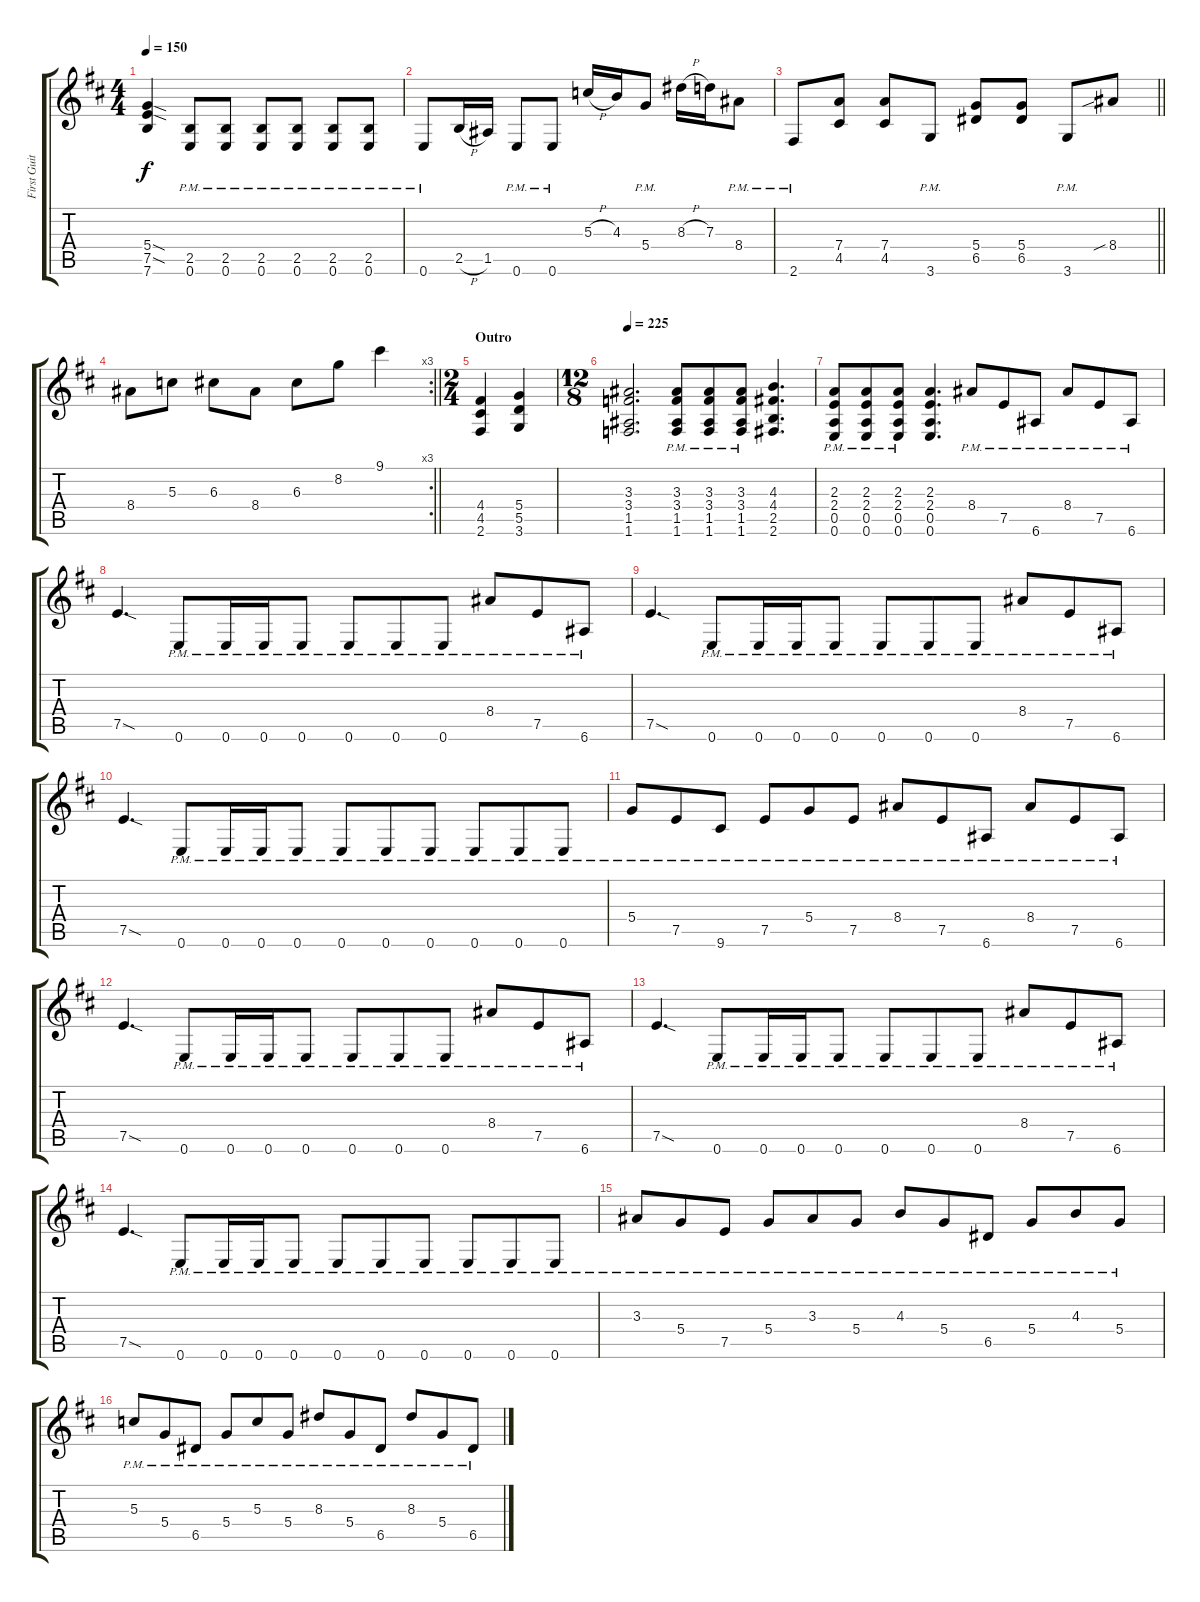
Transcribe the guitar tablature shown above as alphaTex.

\track ("First Guitar" "First Guit") {instrument overdrivenguitar}
\staff {score tabs}
\tuning (E4 B3 G3 D3 A2 E2) {hide}
\ts (4 4)
\tempo 150
\clef g2
\ks d
(5.4{sod} 7.5{sod} 7.6).4{dy f} (2.5{pm} 0.6{pm}).8 (2.5{pm} 0.6{pm}).8 (2.5{pm} 0.6{pm}).8 (2.5{pm} 0.6{pm}).8 (2.5{pm} 0.6{pm}).8 (2.5{pm} 0.6{pm}).8 |
0.6{pm}.8 2.5{h}.16 1.5.16 0.6{pm}.8 0.6{pm}.8 5.3{h}.16 4.3.16 5.4{pm}.8 8.3{h}.16 7.3.16 8.4{pm}.8 |
\barLineRight lightlight
2.6{pm}.8 (7.4 4.5).8 (7.4 4.5).8 3.6{pm}.8 (5.4 6.5).8 (5.4 6.5).8 3.6{pm}.8 8.4{sib}.8 |
\rc 3
\barLineRight lightlight
8.4.8 5.3.8 6.3.8 8.4.8 6.3.8 8.2.8 9.1.4 |
\ts (2 4)
\section ("" "Outro")
(4.4 4.5 2.6).4 (5.4 5.5 3.6).4 |
\ts (12 8)
\tempo 225
(3.3 3.4 1.5 1.6).2{d} (3.3{pm} 3.4{pm} 1.5{pm} 1.6{pm}).8 (3.3{pm} 3.4{pm} 1.5{pm} 1.6{pm}).8 (3.3{pm} 3.4{pm} 1.5{pm} 1.6{pm}).8 (4.3 4.4 2.5 2.6).4{d} |
(2.3{pm} 2.4{pm} 0.5{pm} 0.6{pm}).8 (2.3{pm} 2.4{pm} 0.5{pm} 0.6{pm}).8 (2.3{pm} 2.4{pm} 0.5{pm} 0.6{pm}).8 (2.3 2.4 0.5 0.6).4{d} 8.4{pm}.8 7.5{pm}.8 6.6{pm}.8 8.4{pm}.8 7.5{pm}.8 6.6{pm}.8 |
7.5{sod}.4{d} 0.6{pm}.8 0.6{pm}.16 0.6{pm}.16 0.6{pm}.8 0.6{pm}.8 0.6{pm}.8 0.6{pm}.8 8.4{pm}.8 7.5{pm}.8 6.6{pm}.8 |
7.5{sod}.4{d} 0.6{pm}.8 0.6{pm}.16 0.6{pm}.16 0.6{pm}.8 0.6{pm}.8 0.6{pm}.8 0.6{pm}.8 8.4{pm}.8 7.5{pm}.8 6.6{pm}.8 |
7.5{sod}.4{d} 0.6{pm}.8 0.6{pm}.16 0.6{pm}.16 0.6{pm}.8 0.6{pm}.8 0.6{pm}.8 0.6{pm}.8 0.6{pm}.8 0.6{pm}.8 0.6{pm}.8 |
5.4{pm}.8 7.5{pm}.8 9.6{pm}.8 7.5{pm}.8 5.4{pm}.8 7.5{pm}.8 8.4{pm}.8 7.5{pm}.8 6.6{pm}.8 8.4{pm}.8 7.5{pm}.8 6.6{pm}.8 |
7.5{sod}.4{d} 0.6{pm}.8 0.6{pm}.16 0.6{pm}.16 0.6{pm}.8 0.6{pm}.8 0.6{pm}.8 0.6{pm}.8 8.4{pm}.8 7.5{pm}.8 6.6{pm}.8 |
7.5{sod}.4{d} 0.6{pm}.8 0.6{pm}.16 0.6{pm}.16 0.6{pm}.8 0.6{pm}.8 0.6{pm}.8 0.6{pm}.8 8.4{pm}.8 7.5{pm}.8 6.6{pm}.8 |
7.5{sod}.4{d} 0.6{pm}.8 0.6{pm}.16 0.6{pm}.16 0.6{pm}.8 0.6{pm}.8 0.6{pm}.8 0.6{pm}.8 0.6{pm}.8 0.6{pm}.8 0.6{pm}.8 |
3.3{pm}.8 5.4{pm}.8 7.5{pm}.8 5.4{pm}.8 3.3{pm}.8 5.4{pm}.8 4.3{pm}.8 5.4{pm}.8 6.5{pm}.8 5.4{pm}.8 4.3{pm}.8 5.4{pm}.8 |
5.3{pm}.8 5.4{pm}.8 6.5{pm}.8 5.4{pm}.8 5.3{pm}.8 5.4{pm}.8 8.3{pm}.8 5.4{pm}.8 6.5{pm}.8 8.3{pm}.8 5.4{pm}.8 6.5{pm}.8
